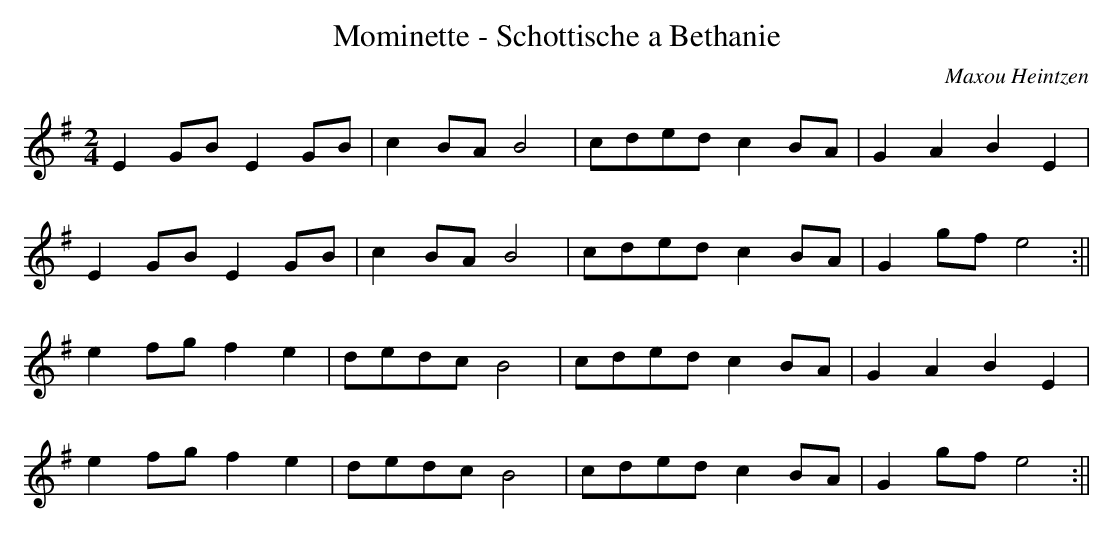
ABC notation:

X:1
T:Mominette - Schottische a Bethanie
C:Maxou Heintzen
M:2/4
L:1/8
K:Em
E2GB E2GB|c2BA B4|cded c2BA|G2A2 B2E2|
E2GB E2GB|c2BA B4|cded c2BA|G2gf e4:||
e2fg f2e2|dedc B4|cded c2BA|G2A2 B2E2|
e2fg f2e2|dedc B4|cded c2BA|G2gf e4:||
